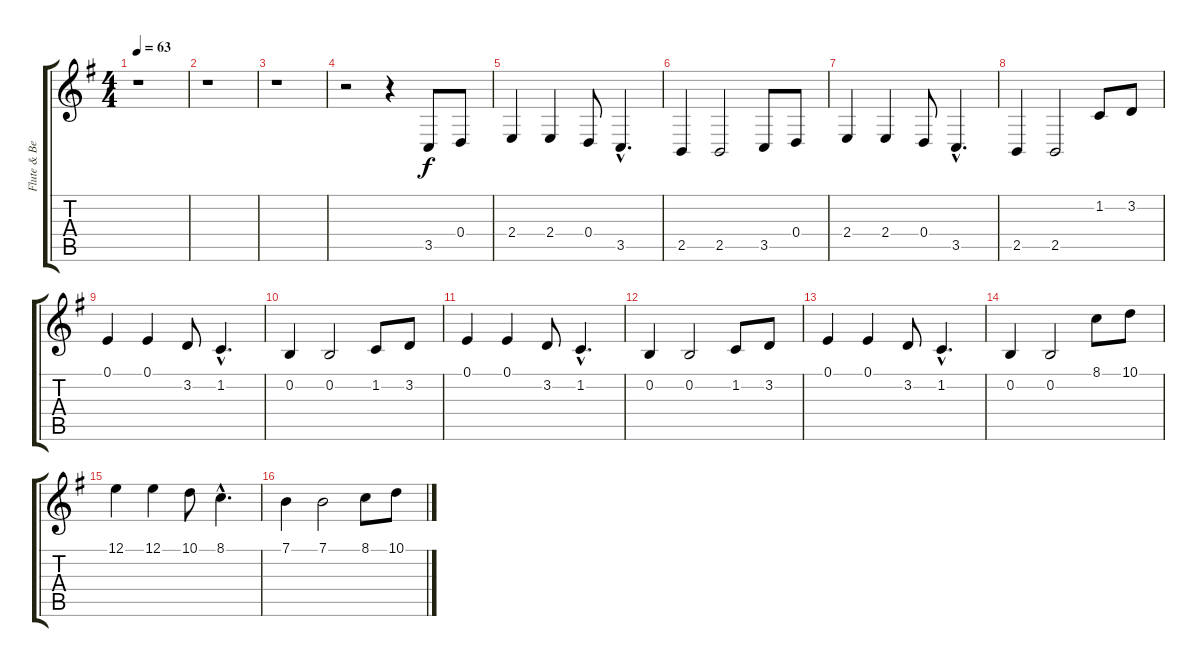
\track ("Flute & Bell" "Flute & Be") {instrument flute}
\staff {score tabs}
\tuning (E4 B3 G3 D3 A2 E2) {hide}
\ts (4 4)
\tempo 63
\clef g2
\ks g
r.1{dy f} |
r.1 |
r.1 |
r.2{instrument stringensemble1} r.4 3.5.8 0.4.8 |
2.4.4 2.4.4 0.4.8 3.5{hac}.4{d} |
2.5.4 2.5.2 3.5.8 0.4.8 |
2.4.4 2.4.4 0.4.8 3.5{hac}.4{d} |
2.5.4 2.5.2 1.2.8 3.2.8 |
0.1.4 0.1.4 3.2.8 1.2{hac}.4{d} |
0.2.4 0.2.2 1.2.8 3.2.8 |
0.1.4 0.1.4 3.2.8 1.2{hac}.4{d} |
0.2.4 0.2.2 1.2.8 3.2.8 |
0.1.4 0.1.4 3.2.8 1.2{hac}.4{d} |
0.2.4 0.2.2 8.1.8 10.1.8 |
12.1.4 12.1.4 10.1.8 8.1{hac}.4{d} |
7.1.4 7.1.2 8.1.8 10.1.8
